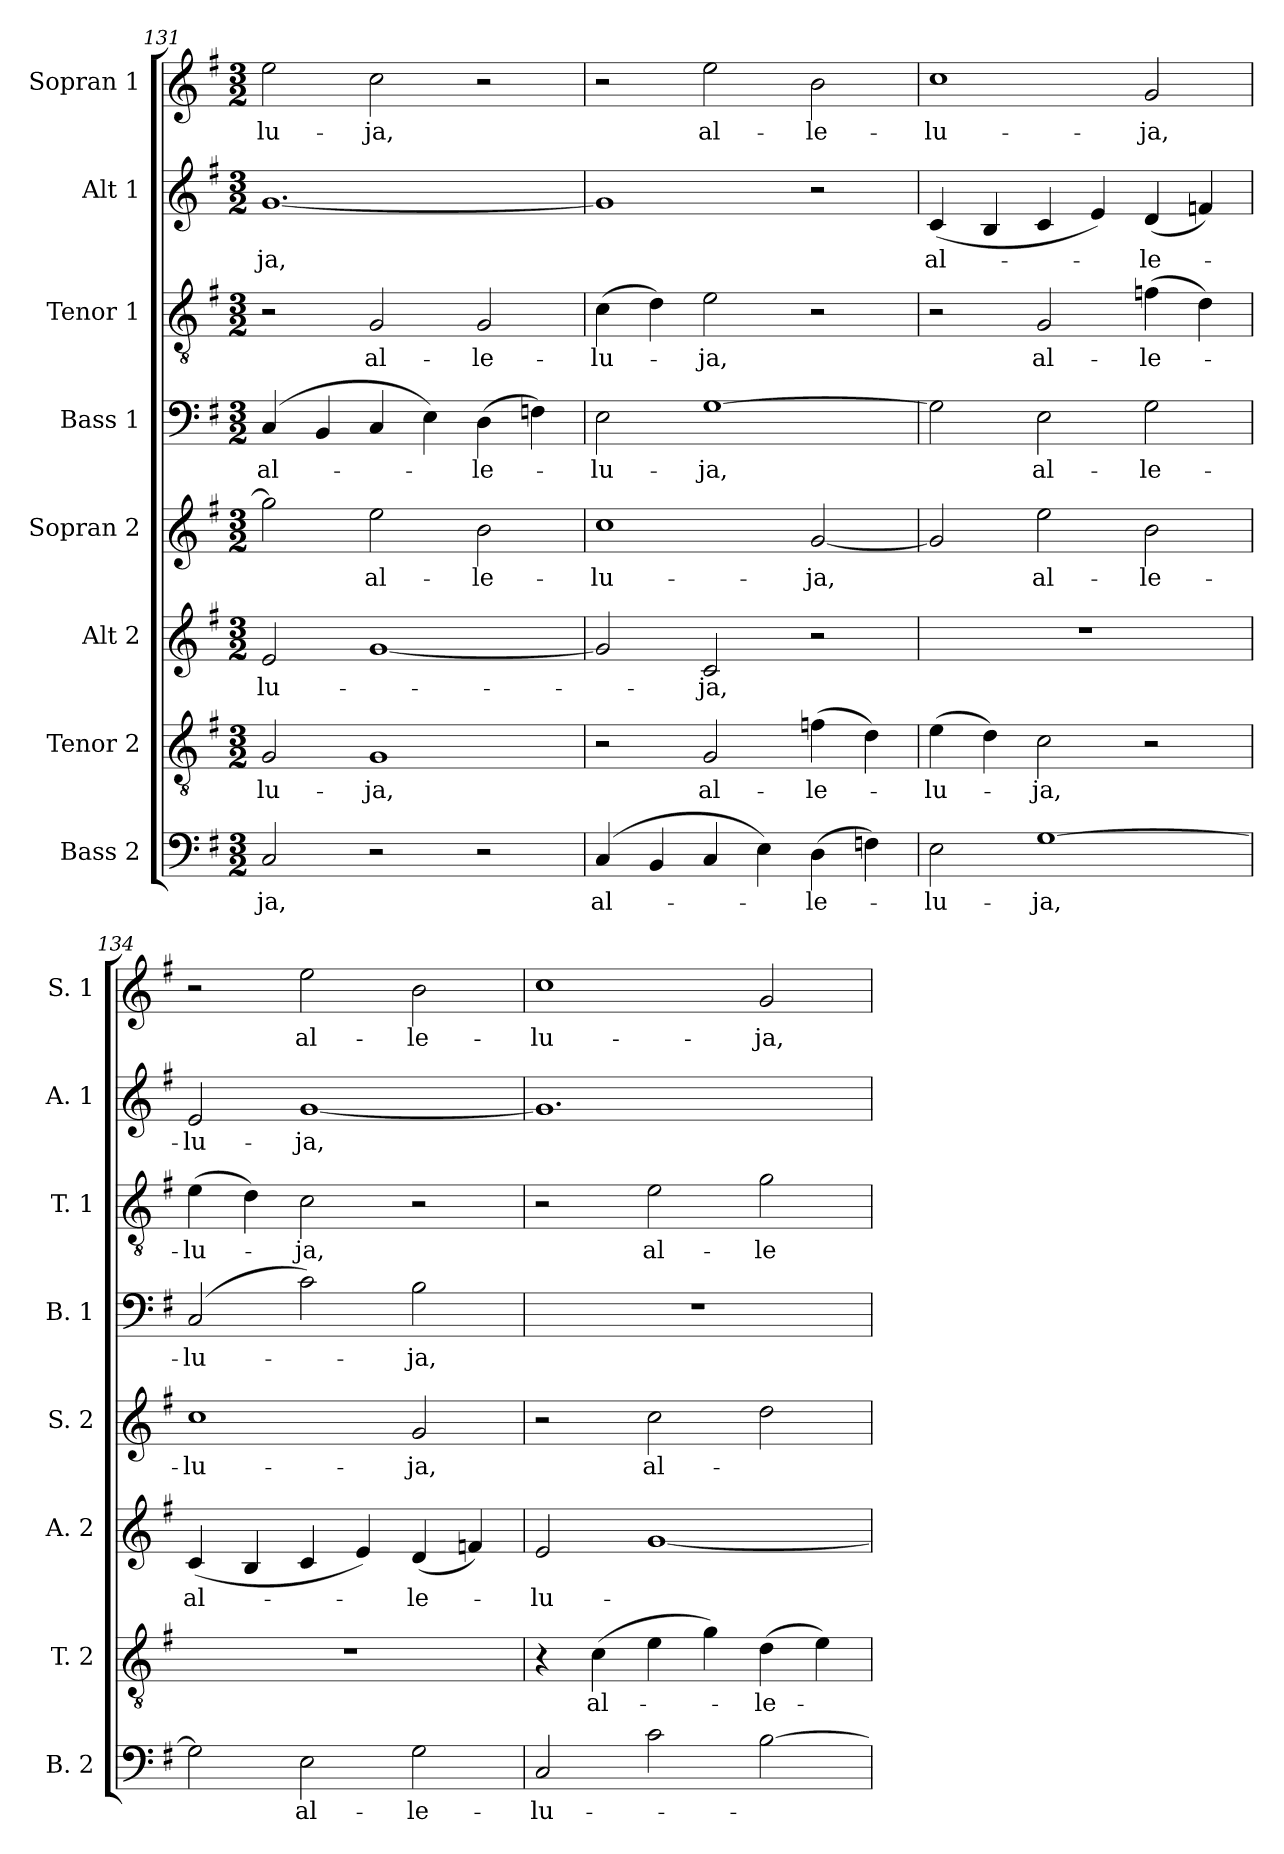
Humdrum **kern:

**kern	**text	**kern	**text	**kern	**text	**kern	**text	**kern	**text	**kern	**text	**kern	**text	**kern	**text
*part8	*part8	*part7	*part7	*part6	*part6	*part5	*part5	*part4	*part4	*part3	*part3	*part2	*part2	*part1	*part1
*staff8	*staff8	*staff7	*staff7	*staff6	*staff6	*staff5	*staff5	*staff4	*staff4	*staff3	*staff3	*staff2	*staff2	*staff1	*staff1
*I"Bass 2	*	*I"Tenor 2	*	*I"Alt 2	*	*I"Sopran 2	*	*I"Bass 1	*	*I"Tenor 1	*	*I"Alt 1	*	*I"Sopran 1	*
*I'B. 2	*	*I'T. 2	*	*I'A. 2	*	*I'S. 2	*	*I'B. 1	*	*I'T. 1	*	*I'A. 1	*	*I'S. 1	*
*clefF4	*	*clefGv2	*	*clefG2	*	*clefG2	*	*clefF4	*	*clefGv2	*	*clefG2	*	*clefG2	*
*k[f#]	*	*k[f#]	*	*k[f#]	*	*k[f#]	*	*k[f#]	*	*k[f#]	*	*k[f#]	*	*k[f#]	*
*G:	*	*G:	*	*G:	*	*G:	*	*G:	*	*G:	*	*G:	*	*G:	*
*M3/2	*	*M3/2	*	*M3/2	*	*M3/2	*	*M3/2	*	*M3/2	*	*M3/2	*	*M3/2	*
=131	=131	=131	=131	=131	=131	=131	=131	=131	=131	=131	=131	=131	=131	=131	=131
!	!LO:LY:b	!	!LO:LY:b	!	!LO:LY:b	!	!	!	!LO:LY:b	!	!	!	!LO:LY:b	!	!LO:LY:b
2C/	-ja,	2G/	-lu-	2e/	-lu-	2gg\]	.	(4C/	al-	2r	.	[1.g	-ja,	2ee\	-lu-
.	.	.	.	.	.	.	.	4BB/	.	.	.	.	.	.	.
!	!	!	!LO:LY:b	!	!	!	!LO:LY:b	!	!	!	!LO:LY:b	!	!	!	!LO:LY:b
2r	.	1G	-ja,	[1g	.	2ee\	al-	4C/	.	2G/	al-	.	.	2cc\	-ja,
.	.	.	.	.	.	.	.	4E\)	.	.	.	.	.	.	.
!	!	!	!	!	!	!	!LO:LY:b	!	!LO:LY:b	!	!LO:LY:b	!	!	!	!
2r	.	.	.	.	.	2b\	-le-	(>4D\	-le-	2G/	-le-	.	.	2r	.
.	.	.	.	.	.	.	.	4Fn\)	.	.	.	.	.	.	.
=132	=132	=132	=132	=132	=132	=132	=132	=132	=132	=132	=132	=132	=132	=132	=132
!	!LO:LY:b	!	!	!	!	!	!LO:LY:b	!	!LO:LY:b	!	!LO:LY:b	!	!	!	!
(4C/	al-	2r	.	2g/]	.	1cc	-lu-	2E\	-lu-	(>4c\	-lu-	1g]	.	2r	.
4BB/	.	.	.	.	.	.	.	.	.	4d\)	.	.	.	.	.
!	!	!	!LO:LY:b	!	!LO:LY:b	!	!	!	!LO:LY:b	!	!LO:LY:b	!	!	!	!LO:LY:b
4C/	.	2G/	al-	2c/	-ja,	.	.	[1G	-ja,	2e\	-ja,	.	.	2ee\	al-
4E\)	.	.	.	.	.	.	.	.	.	.	.	.	.	.	.
!	!LO:LY:b	!	!LO:LY:b	!	!	!	!LO:LY:b	!	!	!	!	!	!	!	!LO:LY:b
(>4D\	-le-	(>4fn\	-le-	2r	.	[2g/	-ja,	.	.	2r	.	2r	.	2b\	-le-
4Fn\)	.	4d\)	.	.	.	.	.	.	.	.	.	.	.	.	.
=133	=133	=133	=133	=133	=133	=133	=133	=133	=133	=133	=133	=133	=133	=133	=133
!	!LO:LY:b	!	!LO:LY:b	!	!	!	!	!	!	!	!	!	!LO:LY:b	!	!LO:LY:b
2E\	-lu-	(>4e\	-lu-	1.r	.	2g/]	.	2G\]	.	2r	.	(<4c/	al-	1cc	-lu-
.	.	4d\)	.	.	.	.	.	.	.	.	.	4B/	.	.	.
!	!LO:LY:b	!	!LO:LY:b	!	!	!	!LO:LY:b	!	!LO:LY:b	!	!LO:LY:b	!	!	!	!
[1G	-ja,	2c\	-ja,	.	.	2ee\	al-	2E\	al-	2G/	al-	4c/	.	.	.
.	.	.	.	.	.	.	.	.	.	.	.	4e/)	.	.	.
!	!	!	!	!	!	!	!LO:LY:b	!	!LO:LY:b	!	!LO:LY:b	!	!LO:LY:b	!	!LO:LY:b
.	.	2r	.	.	.	2b\	-le-	2G\	-le-	(>4fn\	-le-	(<4d/	-le-	2g/	-ja,
.	.	.	.	.	.	.	.	.	.	4d\)	.	4fn/)	.	.	.
!!LO:PB:g=z
=134	=134	=134	=134	=134	=134	=134	=134	=134	=134	=134	=134	=134	=134	=134	=134
!	!	!	!	!	!LO:LY:b	!	!LO:LY:b	!	!LO:LY:b	!	!LO:LY:b	!	!LO:LY:b	!	!
2G\]	.	1.r	.	(<4c/	al-	1cc	-lu-	(2C/	-lu-	(>4e\	-lu-	2e/	-lu-	2r	.
.	.	.	.	4B/	.	.	.	.	.	4d\)	.	.	.	.	.
!	!LO:LY:b	!	!	!	!	!	!	!	!	!	!LO:LY:b	!	!LO:LY:b	!	!LO:LY:b
2E\	al-	.	.	4c/	.	.	.	2c\)	.	2c\	-ja,	[1g	-ja,	2ee\	al-
.	.	.	.	4e/)	.	.	.	.	.	.	.	.	.	.	.
!	!LO:LY:b	!	!	!	!LO:LY:b	!	!LO:LY:b	!	!LO:LY:b	!	!	!	!	!	!LO:LY:b
2G\	-le-	.	.	(<4d/	-le-	2g/	-ja,	2B\	-ja,	2r	.	.	.	2b\	-le-
.	.	.	.	4fn/)	.	.	.	.	.	.	.	.	.	.	.
=135	=135	=135	=135	=135	=135	=135	=135	=135	=135	=135	=135	=135	=135	=135	=135
!	!LO:LY:b	!	!	!	!LO:LY:b	!	!	!	!	!	!	!	!	!	!LO:LY:b
2C/	-lu-	4r	.	2e/	-lu-	2r	.	1.r	.	2r	.	1.g]	.	1cc	-lu-
!	!	!	!LO:LY:b	!	!	!	!	!	!	!	!	!	!	!	!
.	.	(>4c\	al-	.	.	.	.	.	.	.	.	.	.	.	.
!	!	!	!	!	!	!	!LO:LY:b	!	!	!	!LO:LY:b	!	!	!	!
2c\	.	4e\	.	[1g	.	2cc\	al-	.	.	2e\	al-	.	.	.	.
.	.	4g\)	.	.	.	.	.	.	.	.	.	.	.	.	.
!	!	!	!LO:LY:b	!	!	!	!	!	!	!	!LO:LY:b	!	!	!	!LO:LY:b
[2B\	.	(>4d\	-le-	.	.	2dd\	.	.	.	2g\	-le-	.	.	2g/	-ja,
.	.	4e\)	.	.	.	.	.	.	.	.	.	.	.	.	.
=	=	=	=	=	=	=	=	=	=	=	=	=	=	=	=
*-	*-	*-	*-	*-	*-	*-	*-	*-	*-	*-	*-	*-	*-	*-	*-
